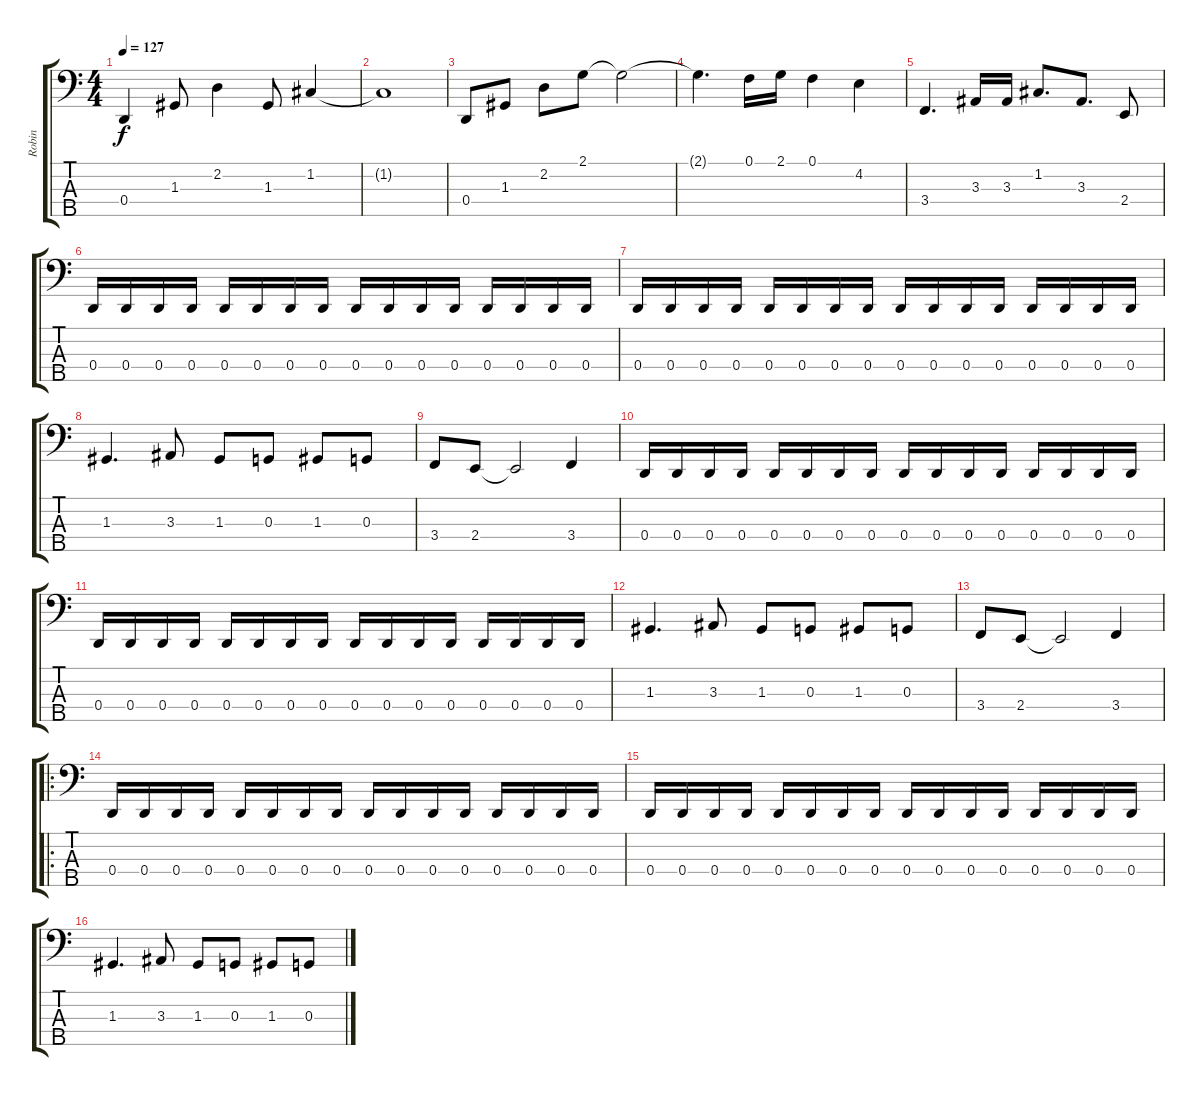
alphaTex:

\track ("Robin" "Robin") {instrument electricbasspick}
\staff {score tabs}
\tuning (F2 C2 G1 D1 A0) {hide}
\ts (4 4)
\tempo 127
\clef f4
\ks c
0.4.4{dy f} 1.3.8 2.2.4 1.3.8 1.2.4 |
1.2{t}.1 |
0.4.8 1.3.8 2.2.8 2.1.8 2.1{t}.2 |
2.1{t}.4{d} 0.1.16 2.1.16 0.1.4 4.2.4 |
3.4.4{d} 3.3.16 3.3.16 1.2.8{d} 3.3.8{d} 2.4.8 |
0.4.16 0.4.16 0.4.16 0.4.16 0.4.16 0.4.16 0.4.16 0.4.16 0.4.16 0.4.16 0.4.16 0.4.16 0.4.16 0.4.16 0.4.16 0.4.16 |
0.4.16 0.4.16 0.4.16 0.4.16 0.4.16 0.4.16 0.4.16 0.4.16 0.4.16 0.4.16 0.4.16 0.4.16 0.4.16 0.4.16 0.4.16 0.4.16 |
1.3.4{d} 3.3.8 1.3.8 0.3.8 1.3.8 0.3.8 |
3.4.8 2.4.8 2.4{t}.2 3.4.4 |
0.4.16 0.4.16 0.4.16 0.4.16 0.4.16 0.4.16 0.4.16 0.4.16 0.4.16 0.4.16 0.4.16 0.4.16 0.4.16 0.4.16 0.4.16 0.4.16 |
0.4.16 0.4.16 0.4.16 0.4.16 0.4.16 0.4.16 0.4.16 0.4.16 0.4.16 0.4.16 0.4.16 0.4.16 0.4.16 0.4.16 0.4.16 0.4.16 |
1.3.4{d} 3.3.8 1.3.8 0.3.8 1.3.8 0.3.8 |
3.4.8 2.4.8 2.4{t}.2 3.4.4 |
\ro
0.4.16 0.4.16 0.4.16 0.4.16 0.4.16 0.4.16 0.4.16 0.4.16 0.4.16 0.4.16 0.4.16 0.4.16 0.4.16 0.4.16 0.4.16 0.4.16 |
0.4.16 0.4.16 0.4.16 0.4.16 0.4.16 0.4.16 0.4.16 0.4.16 0.4.16 0.4.16 0.4.16 0.4.16 0.4.16 0.4.16 0.4.16 0.4.16 |
1.3.4{d} 3.3.8 1.3.8 0.3.8 1.3.8 0.3.8
